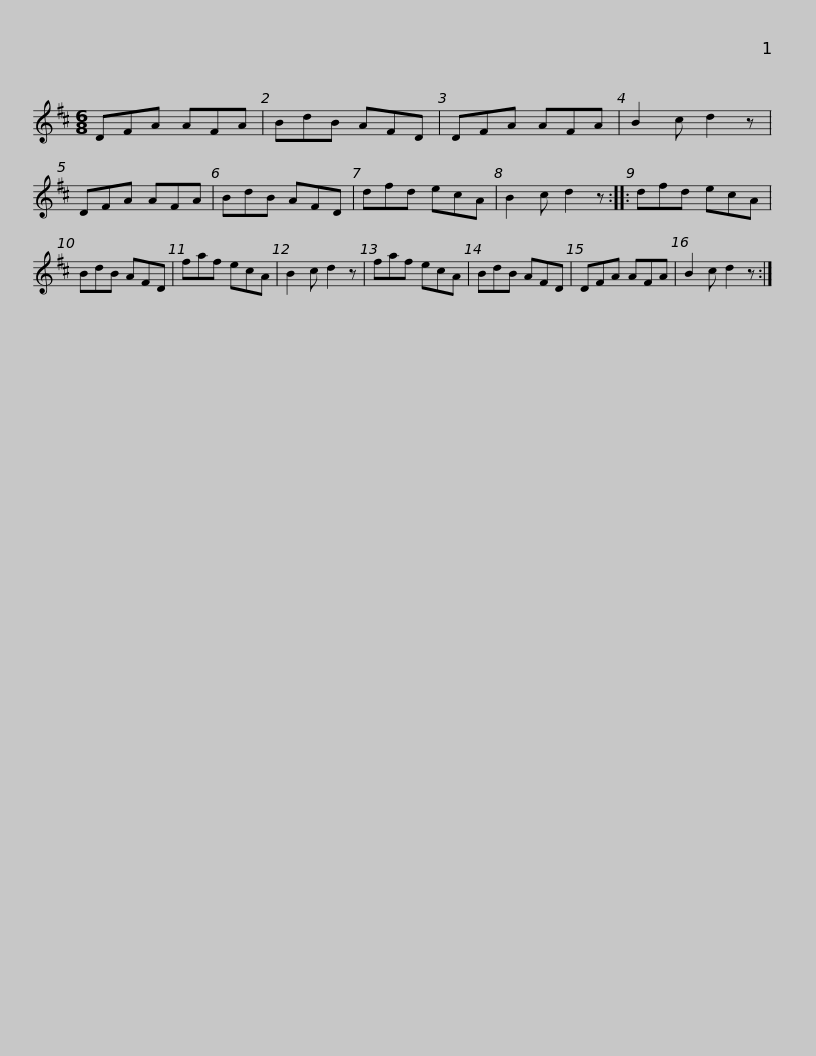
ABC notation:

X:1
L:1/8
M:6/8
I:linebreak $
K:D
V:1 treble
V:1
 DFA AFA | BdB AFD | DFA AFA | B2 c d2 z | DFA AFA | %5
 BdB AFD | dfd ecA | B2 c d2 z ::$ dfd ecA | BdB AFD | %10
 faf ecA | B2 c d2 z | faf ecA | BdB AFD | DFA AFA |$ %15
 B2 c d2 z :| %16
